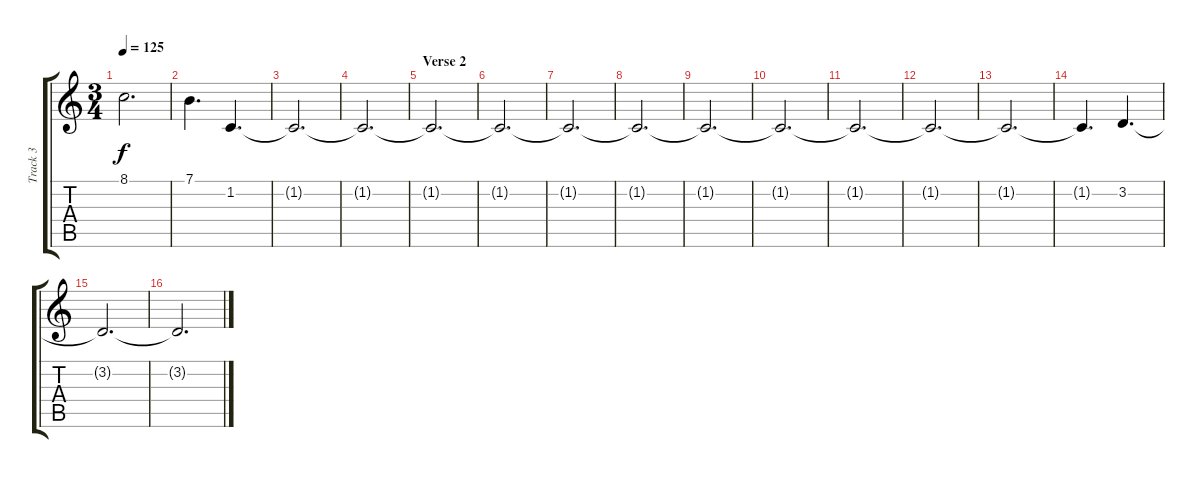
\track ("Track 3" "Track 3") {instrument synthstrings1}
\staff {score tabs}
\tuning (E4 B3 G3 D3 A2 E2) {hide}
\ts (3 4)
\tempo 125
\clef g2
\ks c
8.1{t}.2{d dy f} |
7.1.4{d} 1.2.4{d} |
1.2{t}.2{d} |
1.2{t}.2{d} |
\section ("" "Verse 2")
1.2{t}.2{d} |
1.2{t}.2{d} |
1.2{t}.2{d} |
1.2{t}.2{d} |
1.2{t}.2{d} |
1.2{t}.2{d} |
1.2{t}.2{d} |
1.2{t}.2{d} |
1.2{t}.2{d} |
1.2{t}.4{d} 3.2.4{d} |
3.2{t}.2{d} |
3.2{t}.2{d}
